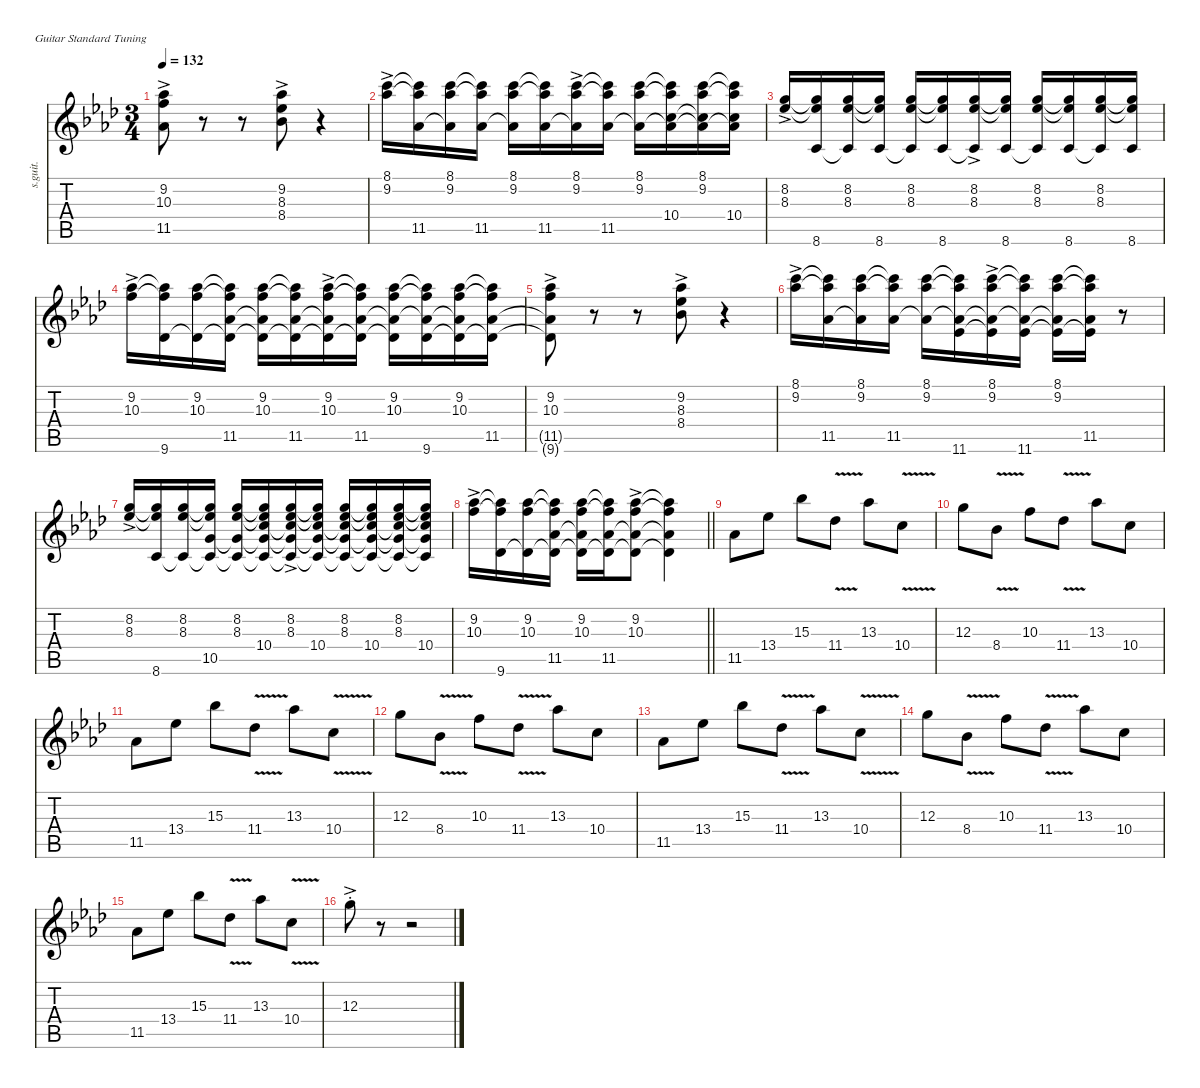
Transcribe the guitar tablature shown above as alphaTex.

\defaultSystemsLayout 4
\hideDynamics
\bracketExtendMode nobrackets
\otherSystemsTrackNameOrientation horizontal
\track ("Tim Reynolds" "s.guit.") {defaultSystemsLayout 8 instrument acousticguitarsteel}
\staff {score tabs}
\tuning (E4 B3 G3 D3 A2 E2)
\ts (3 4)
\tempo 132
\clef g2
\ks ab
(9.2{ac acc b} 10.3{ac acc forcenatural} 11.5{t acc b}).8{dy f beam Down} r.8{beam Down} r.8{beam Down} (9.2{ac acc b} 8.3{ac acc b} 8.4{ac acc b}).8{beam Down} r.4{beam Down} |
(8.1{ac acc forcenatural} 9.2{ac acc b}).16{dy mf beam Down} (8.1{t acc forcenatural} 9.2{t acc b} 11.5{acc b}).16{dy f beam Down} (8.1{acc forcenatural} 9.2{acc b} 11.5{t acc b}).16{dy mf beam Down} (8.1{t acc forcenatural} 9.2{t acc b} 11.5{acc b}).16{dy f beam Down} (8.1{acc forcenatural} 9.2{acc b} 11.5{t acc b}).16{dy mf beam Down} (8.1{t acc forcenatural} 9.2{t acc b} 11.5{acc b}).16{dy f beam Down} (8.1{ac acc forcenatural} 9.2{ac acc b} 11.5{t acc b}).16{beam Down} (8.1{t acc forcenatural} 9.2{t acc b} 11.5{acc b}).16{beam Down} (8.1{acc forcenatural} 9.2{acc b} 11.5{t acc b}).16{dy mf beam Down} (8.1{t acc forcenatural} 9.2{t acc b} 10.4{acc forcenatural} 11.5{t acc b}).16{dy f beam Down} (8.1{acc forcenatural} 9.2{acc b} 10.4{t acc forcenatural} 11.5{t acc b}).16{dy mf beam Down} (8.1{t acc forcenatural} 9.2{t acc b} 10.4{acc forcenatural} 11.5{t acc b}).16{dy f beam Down} |
(8.2{ac acc forcenatural} 8.3{ac acc b}).16{dy mf beam Up} (8.2{t acc forcenatural} 8.3{t acc b} 8.6{acc forcenatural}).16{dy f beam Up} (8.2{acc forcenatural} 8.3{acc b} 8.6{t acc forcenatural}).16{dy mf beam Up} (8.2{t acc forcenatural} 8.3{t acc b} 8.6{acc forcenatural}).16{dy f beam Up} (8.2{acc forcenatural} 8.3{acc b} 8.6{t acc forcenatural}).16{dy mf beam Up} (8.2{t acc forcenatural} 8.3{t acc b} 8.6{acc forcenatural}).16{dy f beam Up} (8.2{ac acc forcenatural} 8.3{ac acc b} 8.6{t acc forcenatural}).16{beam Up} (8.2{t acc forcenatural} 8.3{t acc b} 8.6{acc forcenatural}).16{beam Up} (8.2{acc forcenatural} 8.3{acc b} 8.6{t acc forcenatural}).16{dy mf beam Up} (8.2{t acc forcenatural} 8.3{t acc b} 8.6{acc forcenatural}).16{dy f beam Up} (8.2{acc forcenatural} 8.3{acc b} 8.6{t acc forcenatural}).16{dy mf beam Up} (8.2{t acc forcenatural} 8.3{t acc b} 8.6{acc forcenatural}).16{dy f beam Up} |
(9.2{ac acc b} 10.3{ac acc forcenatural}).16{dy mf beam Down} (9.2{t acc b} 10.3{t acc forcenatural} 9.6{acc b}).16{dy f beam Down} (9.2{acc b} 10.3{acc forcenatural} 9.6{t acc b}).16{dy mf beam Down} (9.2{t acc b} 10.3{t acc forcenatural} 11.5{acc b} 9.6{t acc b}).16{dy f beam Down} (9.2{acc b} 10.3{acc forcenatural} 11.5{t acc b} 9.6{t acc b}).16{dy mf beam Down} (9.2{t acc b} 10.3{t acc forcenatural} 11.5{acc b} 9.6{t acc b}).16{dy f beam Down} (9.2{ac acc b} 10.3{ac acc forcenatural} 11.5{t acc b} 9.6{t acc b}).16{beam Down} (9.2{t acc b} 10.3{t acc forcenatural} 11.5{acc b} 9.6{t acc b}).16{beam Down} (9.2{acc b} 10.3{acc forcenatural} 11.5{t acc b} 9.6{t acc b}).16{dy mf beam Down} (9.2{t acc b} 10.3{t acc forcenatural} 11.5{t acc b} 9.6{acc b}).16{dy f beam Down} (9.2{acc b} 10.3{acc forcenatural} 11.5{t acc b} 9.6{t acc b}).16{dy mf beam Down} (9.2{t acc b} 10.3{t acc forcenatural} 11.5{acc b} 9.6{t acc b}).16{dy f beam Down} |
(9.2{ac acc b} 10.3{ac acc forcenatural} 11.5{t acc b} 9.6{t acc b}).8{beam Down} r.8{beam Down} r.8{beam Down} (9.2{ac acc b} 8.3{ac acc b} 8.4{ac acc b}).8{beam Down} r.4{beam Down} |
(8.1{ac acc forcenatural} 9.2{ac acc b}).16{dy mf beam Down} (8.1{t acc forcenatural} 9.2{t acc b} 11.5{acc b}).16{dy f beam Down} (8.1{acc forcenatural} 9.2{acc b} 11.5{t acc b}).16{dy mf beam Down} (8.1{t acc forcenatural} 9.2{t acc b} 11.5{acc b}).16{dy f beam Down} (8.1{acc forcenatural} 9.2{acc b} 11.5{t acc b}).16{dy mf beam Down} (8.1{t acc forcenatural} 9.2{t acc b} 11.5{t acc b} 11.6{acc b}).16{dy f beam Down} (8.1{ac acc forcenatural} 9.2{ac acc b} 11.5{t acc b} 11.6{t acc b}).16{beam Down} (8.1{t acc forcenatural} 9.2{t acc b} 11.5{t acc b} 11.6{acc b}).16{beam Down} (8.1{acc forcenatural} 9.2{acc b} 11.5{t acc b} 11.6{t acc b}).16{dy mf beam Down} (8.1{t acc forcenatural} 9.2{t acc b} 11.5{acc b} 11.6{t acc b}).16{dy f beam Down} r.8{beam Down} |
(8.2{ac acc forcenatural} 8.3{ac acc b}).16{dy mf beam Up} (8.2{t acc forcenatural} 8.3{t acc b} 8.6{acc forcenatural}).16{dy f beam Up} (8.2{acc forcenatural} 8.3{acc b} 8.6{t acc forcenatural}).16{dy mf beam Up} (8.2{t acc forcenatural} 8.3{t acc b} 10.5{acc forcenatural} 8.6{t acc forcenatural}).16{dy f beam Up} (8.2{acc forcenatural} 8.3{acc b} 10.5{t acc forcenatural} 8.6{t acc forcenatural}).16{dy mf beam Up} (8.2{t acc forcenatural} 8.3{t acc b} 10.4{acc forcenatural} 10.5{t acc forcenatural} 8.6{t acc forcenatural}).16{dy f beam Up} (8.2{ac acc forcenatural} 8.3{ac acc b} 10.4{t acc forcenatural} 10.5{t acc forcenatural} 8.6{t acc forcenatural}).16{beam Up} (8.2{t acc forcenatural} 8.3{t acc b} 10.4{acc forcenatural} 10.5{t acc forcenatural} 8.6{t acc forcenatural}).16{beam Up} (8.2{acc forcenatural} 8.3{acc b} 10.4{t acc forcenatural} 10.5{t acc forcenatural} 8.6{t acc forcenatural}).16{dy mf beam Up} (8.2{t acc forcenatural} 8.3{t acc b} 10.4{acc forcenatural} 10.5{t acc forcenatural} 8.6{t acc forcenatural}).16{dy f beam Up} (8.2{acc forcenatural} 8.3{acc b} 10.4{t acc forcenatural} 10.5{t acc forcenatural} 8.6{t acc forcenatural}).16{dy mf beam Up} (8.2{t acc forcenatural} 8.3{t acc b} 10.4{acc forcenatural} 10.5{t acc forcenatural} 8.6{t acc forcenatural}).16{dy f beam Up} |
\barLineRight lightlight
(9.2{ac acc b} 10.3{ac acc forcenatural}).16{dy mf beam Down} (9.2{t acc b} 10.3{t acc forcenatural} 9.6{acc b}).16{dy f beam Down} (9.2{acc b} 10.3{acc forcenatural} 9.6{t acc b}).16{dy mf beam Down} (9.2{t acc b} 10.3{t acc forcenatural} 11.5{acc b} 9.6{t acc b}).16{dy f beam Down} (9.2{acc b} 10.3{acc forcenatural} 11.5{t acc b} 9.6{t acc b}).16{dy mf beam Down} (9.2{t acc b} 10.3{t acc forcenatural} 11.5{acc b} 9.6{t acc b}).16{dy f beam Down} (9.2{ac acc b} 10.3{ac acc forcenatural} 11.5{t acc b} 9.6{t acc b}).8{beam Down} (9.2{t acc b} 10.3{t acc forcenatural} 11.5{t acc b} 9.6{t acc b}).4{beam Down} |
11.5{acc b}.8{beam Down} 13.4{acc b}.8{beam Down} 15.3{acc b}.8{beam Down} 11.4{v acc b}.8{beam Down} 13.3{acc b}.8{beam Down} 10.4{v acc forcenatural}.8{beam Down} |
12.3{acc forcenatural}.8{beam Down} 8.4{v acc b}.8{beam Down} 10.3{acc forcenatural}.8{beam Down} 11.4{v acc b}.8{beam Down} 13.3{acc b}.8{beam Down} 10.4{acc forcenatural}.8{beam Down} |
11.5{acc b}.8{beam Down} 13.4{acc b}.8{beam Down} 15.3{acc b}.8{beam Down} 11.4{v acc b}.8{beam Down} 13.3{acc b}.8{beam Down} 10.4{v acc forcenatural}.8{beam Down} |
12.3{acc forcenatural}.8{beam Down} 8.4{v acc b}.8{beam Down} 10.3{acc forcenatural}.8{beam Down} 11.4{v acc b}.8{beam Down} 13.3{acc b}.8{beam Down} 10.4{acc forcenatural}.8{beam Down} |
11.5{acc b}.8{beam Down} 13.4{acc b}.8{beam Down} 15.3{acc b}.8{beam Down} 11.4{v acc b}.8{beam Down} 13.3{acc b}.8{beam Down} 10.4{v acc forcenatural}.8{beam Down} |
12.3{acc forcenatural}.8{beam Down} 8.4{v acc b}.8{beam Down} 10.3{acc forcenatural}.8{beam Down} 11.4{v acc b}.8{beam Down} 13.3{acc b}.8{beam Down} 10.4{acc forcenatural}.8{beam Down} |
11.5{acc b}.8{beam Down} 13.4{acc b}.8{beam Down} 15.3{acc b}.8{beam Down} 11.4{v acc b}.8{beam Down} 13.3{acc b}.8{beam Down} 10.4{v acc forcenatural}.8{beam Down} |
12.3{ac st acc forcenatural}.8{beam Down} r.8{beam Down} r.2{beam Down}
